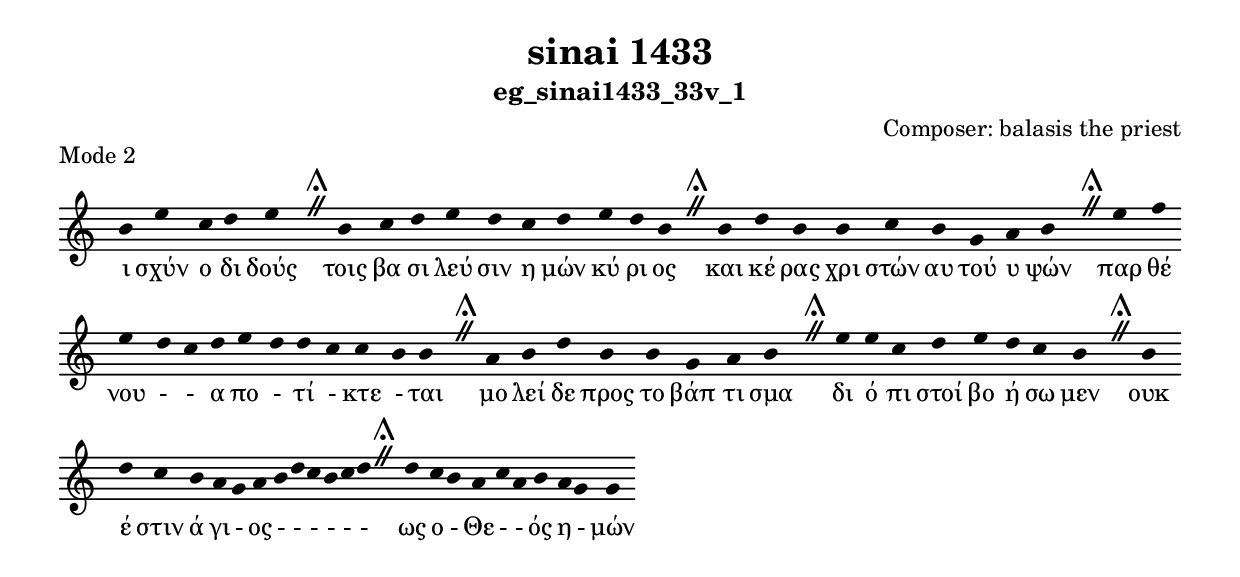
\include "gregorian.ly"

	\header {
 	  title = "sinai 1433"
	  subtitle = "eg_sinai1433_33v_1"
	  composer = "Composer: balasis the priest"
	  piece = "Mode 2"
	}

	chant = {
	  b'4 e''4 c''4 d''4 e''4 \divisioMaior
 b'4 c''4 d''4 e''4 d''4 c''4 d''4 e''4 d''4 b'4 \divisioMaior
 b'4 d''4 b'4 b'4 c''4 b'4 g'4 a'4 b'4 \divisioMaior
 e''4 f''4 e''4 d''4 c''4 d''4 e''4 d''4 d''4 c''4 c''4 b'4 b'4 \divisioMaior
 a'4 b'4 d''4 b'4 b'4 g'4 a'4 b'4 \divisioMaior
 e''4 e''4 c''4 d''4 e''4 d''4 c''4 b'4 \divisioMaior
 b'4 d''4 c''4 b'4 a'4 g'4 a'4 b'4 d''4 c''4 b'4 c''4 d''4 \divisioMaior
 d''4 c''4 b'4 a'4 c''4 a'4 b'4 a'4 g'4 g'4\finalis
	}

	verba = \lyricmode {ι σχύν ο δι δούς 
τοις βα σι λεύ σιν η μών κύ ρι ος 
και κέ ρας χρι στών αυ τού υ ψών 
παρ θέ νου -  - α πο - τί - κτε - ται 
μο λεί δε προς το βάπ τι σμα 
δι ό πι στοί βο ή σω μεν 
ουκ έ στιν ά γι - ος -  -  -  -  -  - 
ως ο - Θε -  - ός η - μών 
	}


	\score {
	  \new Staff <<
	  \new Voice = "melody" \chant
	  \new Lyrics = "one" \lyricsto melody \verba
	  >>
	  \layout {
	    \context {
	      \Staff
	      \remove "Time_signature_engraver"
	      \remove "Bar_engraver"
	    }
	    \context {
	      \Voice
	      \remove "Stem_engraver"
	    }
	  }
	}